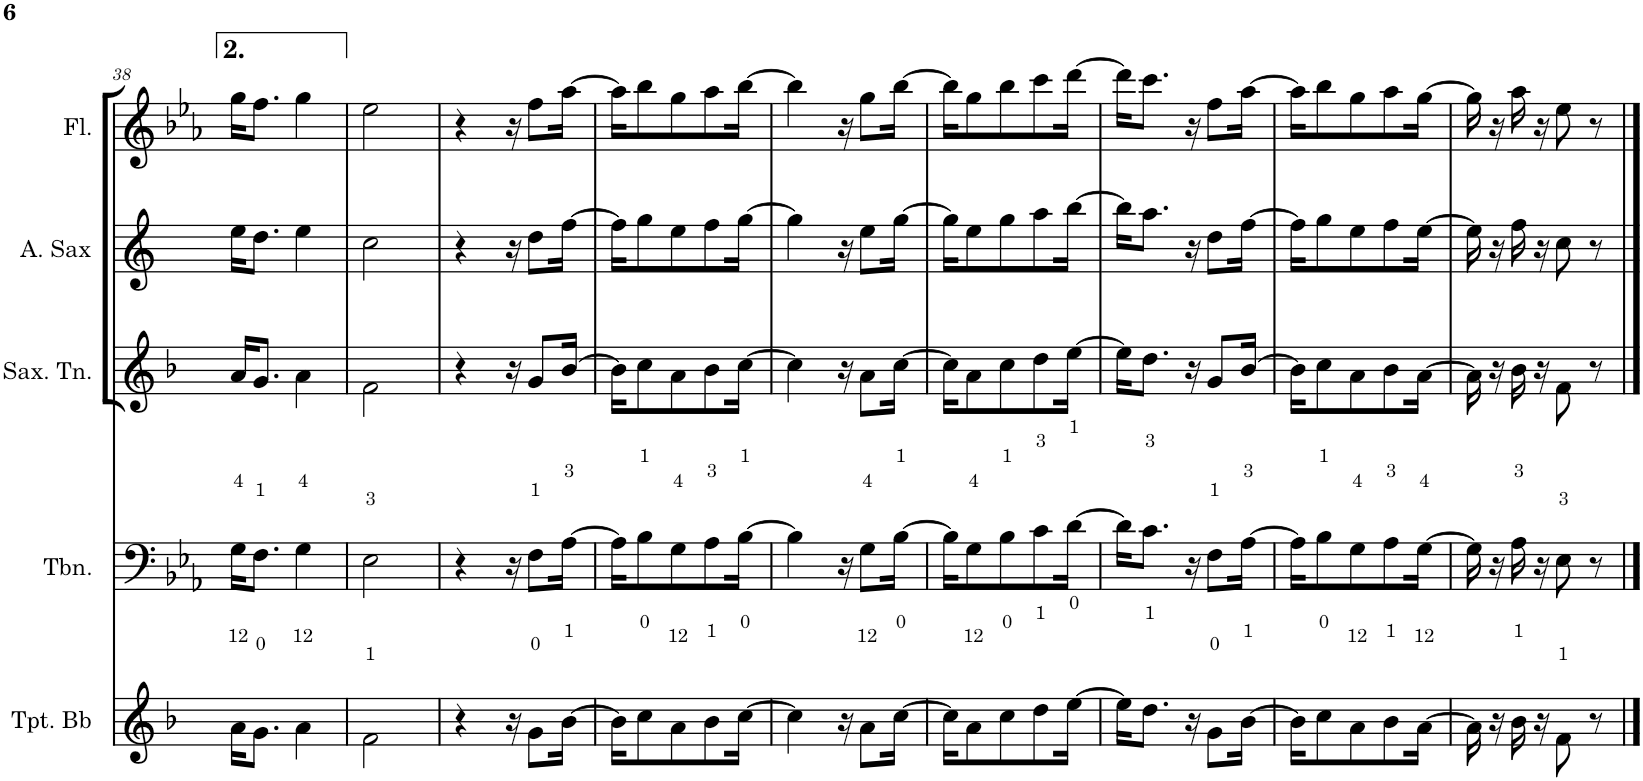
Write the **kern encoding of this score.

**kern	**kern	**kern	**kern	**kern
*part5	*part4	*part3	*part2	*part1
*staff5	*staff4	*staff3	*staff2	*staff1
*I"Trompete Bb	*I"Trombone	*I"Saxofone Tenor	*I"Saxofone Alto	*I"Flauta Transversal
*I'Tpt. Bb	*I'Tbn.	*I'Sax. Tn.	*	*I'Fl.
!!LO:PB:g=z
*clefG2	*clefF4	*clefG2	*clefG2	*clefG2
*Trd1c2	*	*Trd8c14	*Trd5c9	*
*k[b-]	*k[b-e-a-]	*k[b-]	*k[]	*k[b-e-a-]
*M2/4	*M2/4	*M2/4	*M2/4	*M2/4
=38	=38	=38	=38	=38
16a\KL	16G\KL	16a/KL	16ee\KL	16gg\KL
8.g\J	8.F\J	8.g/J	8.dd\J	8.ff\J
4a\	4G\	4a\	4ee\	4gg\
=39	=39	=39	=39	=39
2f\	2E-\	2f\	2cc\	2ee-\
=40	=40	=40	=40	=40
4r	4r	4r	4r	4r
16r	16r	16r	16r	16r
8g\L	8F\L	8g/L	8dd\L	8ff\L
[16b-\Jk	[16A-\Jk	[16b-/Jk	[16ff\Jk	[16aa-\Jk
=41	=41	=41	=41	=41
16b-\KL]	16A-\KL]	16b-\KL]	16ff\KL]	16aa-\KL]
8cc\	8B-\	8cc\	8gg\	8bb-\
8a\	8G\	8a\	8ee\	8gg\
8b-\	8A-\	8b-\	8ff\	8aa-\
[16cc\Jk	[16B-\Jk	[16cc\Jk	[16gg\Jk	[16bb-\Jk
=42	=42	=42	=42	=42
4cc\]	4B-\]	4cc\]	4gg\]	4bb-\]
16r	16r	16r	16r	16r
8a\L	8G\L	8a\L	8ee\L	8gg\L
[16cc\Jk	[16B-\Jk	[16cc\Jk	[16gg\Jk	[16bb-\Jk
=43	=43	=43	=43	=43
16cc\KL]	16B-\KL]	16cc\KL]	16gg\KL]	16bb-\KL]
8a\	8G\	8a\	8ee\	8gg\
8cc\	8B-\	8cc\	8gg\	8bb-\
8dd\	8c\	8dd\	8aa\	8ccc\
[16ee\Jk	[16d\Jk	[16ee\Jk	[16bb\Jk	[16ddd\Jk
=44	=44	=44	=44	=44
16ee\KL]	16d\KL]	16ee\KL]	16bb\KL]	16ddd\KL]
8.dd\J	8.c\J	8.dd\J	8.aa\J	8.ccc\J
16r	16r	16r	16r	16r
8g\L	8F\L	8g/L	8dd\L	8ff\L
[16b-\Jk	[16A-\Jk	[16b-/Jk	[16ff\Jk	[16aa-\Jk
=45	=45	=45	=45	=45
16b-\KL]	16A-\KL]	16b-\KL]	16ff\KL]	16aa-\KL]
8cc\	8B-\	8cc\	8gg\	8bb-\
8a\	8G\	8a\	8ee\	8gg\
8b-\	8A-\	8b-\	8ff\	8aa-\
[16a\Jk	[16G\Jk	[16a\Jk	[16ee\Jk	[16gg\Jk
=46	=46	=46	=46	=46
16a\]	16G\]	16a\]	16ee\]	16gg\]
16r	16r	16r	16r	16r
16b-\	16A-\	16b-\	16ff\	16aa-\
16r	16r	16r	16r	16r
8f\	8E-\	8f\	8cc\	8ee-\
8r	8r	8r	8r	8r
==	==	==	==	==
*-	*-	*-	*-	*-
